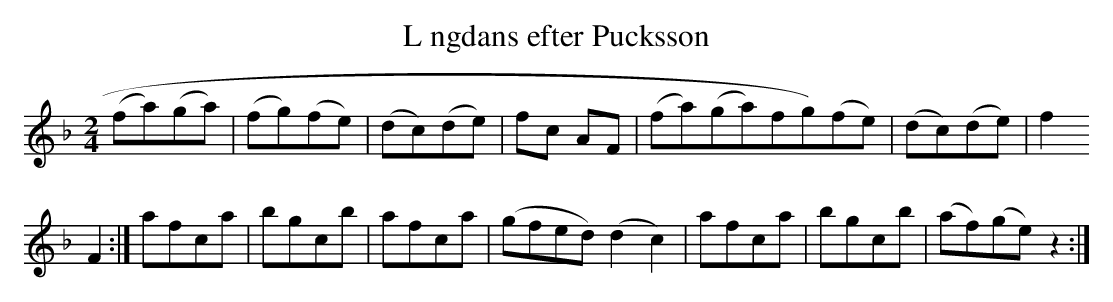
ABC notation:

X:1
T:L ngdans efter Pucksson
M:2/4
L:1/8
K:F
(fa)(ga)|(fg)(fe)|(dc)(de)|fc AF|(fa)(ga)fg)(fe)|(dc)(de)|f2
F2:|afca|bgcb|afca|(gfed) (d2c2)|afca|bgcb|(af)(ge)2 z2:|
